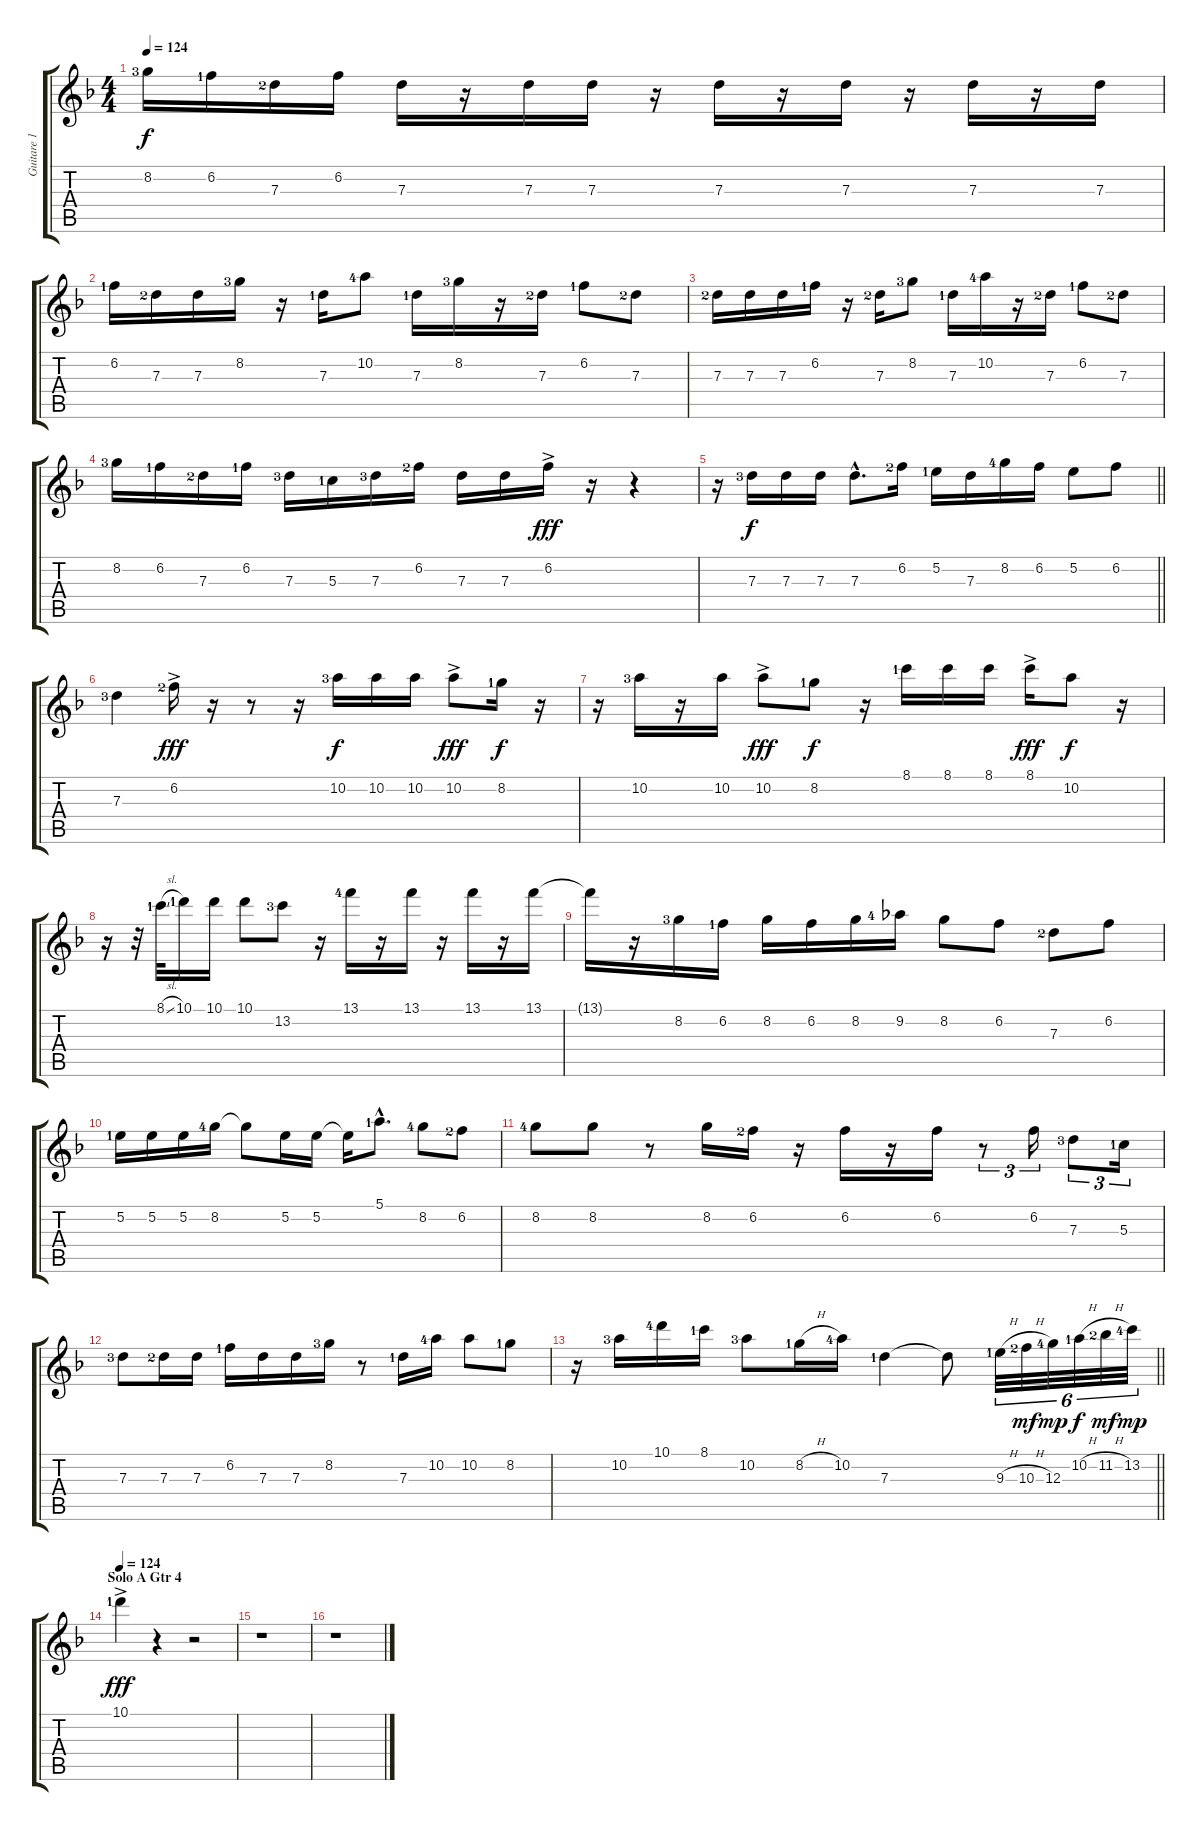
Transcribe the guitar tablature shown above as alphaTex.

\track ("Guitare 1" "Guitare 1") {instrument acousticguitarnylon}
\staff {score tabs}
\tuning (E4 B3 G3 D3 A2 E2) {hide}
\ts (4 4)
\tempo 124
\clef g2
\ks dminor
8.2{lf 4}.16{dy f} 6.2{lf 2}.16 7.3{lf 3}.16 6.2.16 7.3.16 r.16 7.3.16 7.3.16 r.16 7.3.16 r.16 7.3.16 r.16 7.3.16 r.16 7.3.16 |
6.2{lf 2}.16 7.3{lf 3}.16 7.3.16 8.2{lf 4}.16 r.16 7.3{lf 2}.16 10.2{lf 5}.8 7.3{lf 2}.16 8.2{lf 4}.16 r.16 7.3{lf 3}.16 6.2{lf 2}.8 7.3{lf 3}.8 |
7.3{lf 3}.16 7.3.16 7.3.16 6.2{lf 2}.16 r.16 7.3{lf 3}.16 8.2{lf 4}.8 7.3{lf 2}.16 10.2{lf 5}.16 r.16 7.3{lf 3}.16 6.2{lf 2}.8 7.3{lf 3}.8 |
8.2{lf 4}.16 6.2{lf 2}.16 7.3{lf 3}.16 6.2{lf 2}.16 7.3{lf 4}.16 5.3{lf 2}.16 7.3{lf 4}.16 6.2{lf 3}.16 7.3.16 7.3.16 6.2{ac}.16{dy fff} r.16 r.4 |
\barLineRight lightlight
r.16 7.3{lf 4}.16{dy f} 7.3.16 7.3.16 7.3{hac}.8{d} 6.2{lf 3}.16 5.2{lf 2}.16 7.3.16 8.2{lf 5}.16 6.2.16 5.2.8 6.2.8 |
7.3{lf 4}.4{volume 14 balance 16 instrument acousticguitarnylon} 6.2{ac lf 3}.16{dy fff} r.16 r.8 r.16 10.2{lf 4}.16{dy f} 10.2.16 10.2.16 10.2{ac}.8{dy fff} 8.2{lf 2}.16{dy f} r.16 |
r.16 10.2{lf 4}.16 r.16 10.2.16 10.2{ac}.8{dy fff} 8.2{lf 2}.8{dy f} r.16 8.1{lf 2}.16 8.1.16 8.1.16 8.1{ac}.16{dy fff} 10.2.8{dy f} r.16 |
r.16 r.32 8.1{sl lf 2}.32 10.1{lf 2}.16 10.1.16 10.1.8 13.2{lf 4}.8 r.16 13.1{lf 5}.16 r.16 13.1.16 r.16 13.1.16 r.16 13.1.16 |
13.1{t}.16 r.16 8.2{lf 4}.16 6.2{lf 2}.16 8.2.16 6.2.16 8.2.16 9.2{lf 5}.16 8.2.8 6.2.8 7.3{lf 3}.8 6.2.8 |
5.2{lf 2}.16 5.2.16 5.2.16 8.2{lf 5}.16 8.2{t}.8 5.2.16 5.2.16 5.2{t}.16 5.1{hac lf 2}.8{d} 8.2{lf 5}.8 6.2{lf 3}.8 |
8.2{lf 5}.8 8.2.8 r.8 8.2.16 6.2{lf 3}.16 r.16 6.2.16 r.16 6.2.16 r.8{tu (3 2)} 6.2.16{tu (3 2)} 7.3{lf 4}.8{tu (3 2)} 5.3{lf 2}.16{tu (3 2)} |
7.3{lf 4}.8 7.3{lf 3}.16 7.3.16 6.2{lf 2}.16 7.3.16 7.3.16 8.2{lf 4}.16 r.8 7.3{lf 2}.16 10.2{lf 5}.16 10.2.8 8.2{lf 2}.8 |
\barLineRight lightlight
r.16 10.2{lf 4}.16 10.1{lf 5}.16 8.1{lf 2}.16 10.2{lf 4}.8 8.2{h lf 2}.16 10.2{lf 5}.16 7.3{lf 2}.4 7.3{t}.8 9.3{h lf 2}.32{tu (6 4)} 10.3{h lf 3}.32{tu (6 4) dy mf} 12.3{lf 5}.32{tu (6 4) dy mp} 10.2{h lf 2}.32{tu (6 4) dy f} 11.2{h lf 3}.32{tu (6 4) dy mf} 13.2{lf 5}.32{tu (6 4) dy mp} |
\section ("" "Solo A Gtr 4")
\tempo 124
10.1{ac lf 2}.4{dy fff} r.4 r.2 |
r.1 |
r.1
